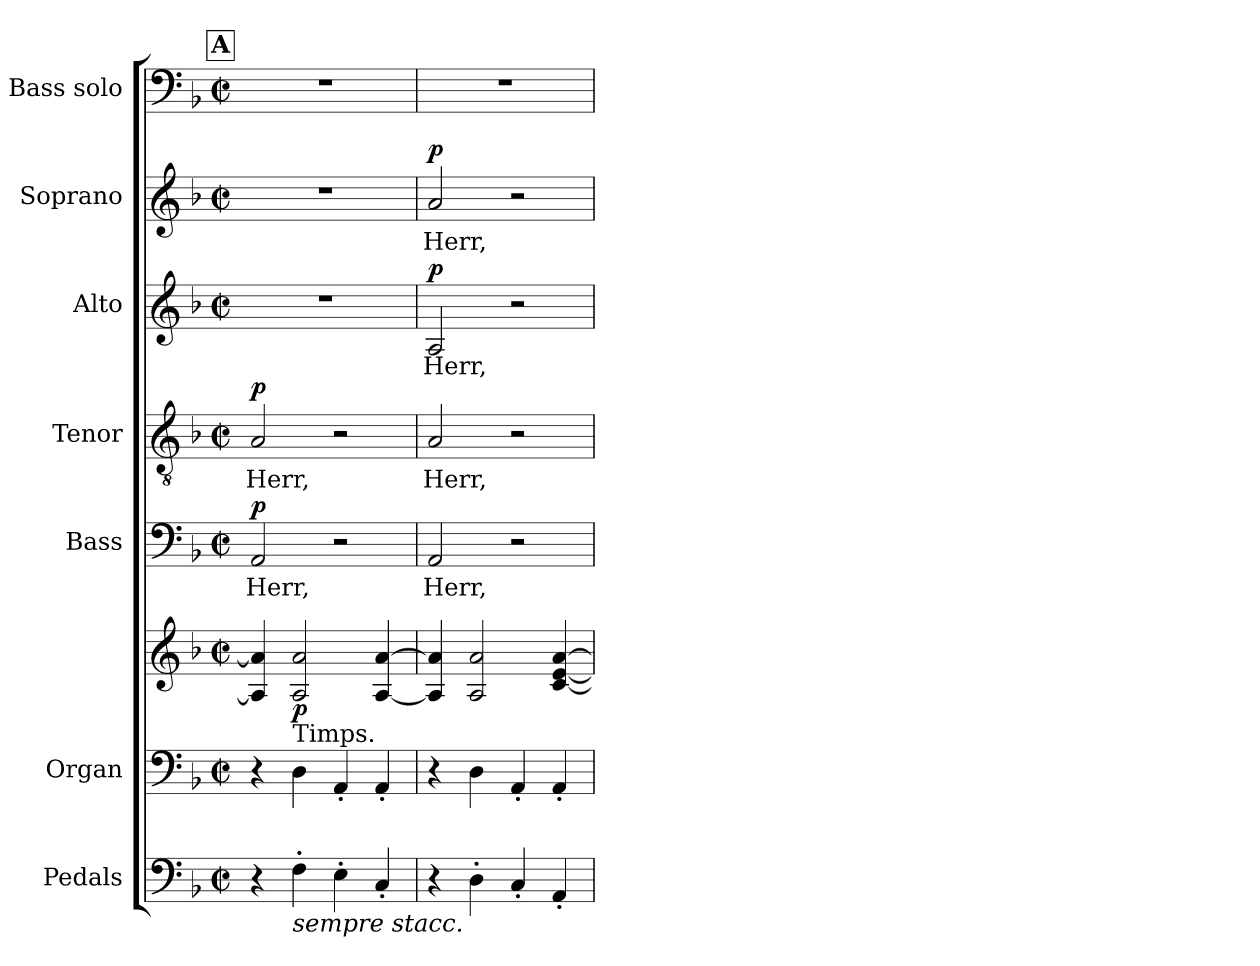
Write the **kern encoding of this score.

**kern	**kern	**kern	**dynam	**kern	**text	**dynam	**kern	**text	**dynam	**kern	**text	**dynam	**kern	**text	**dynam	**kern
*part7	*part6	*part6	*part6	*part5	*part5	*part5	*part4	*part4	*part4	*part3	*part3	*part3	*part2	*part2	*part2	*part1
*staff8	*staff7	*staff6	*staff6/7	*staff5	*staff5	*staff5	*staff4	*staff4	*staff4	*staff3	*staff3	*staff3	*staff2	*staff2	*staff2	*staff1
*I"Pedals	*I"Organ	*	*	*I"Bass	*	*	*I"Tenor	*	*	*I"Alto	*	*	*I"Soprano	*	*	*I"Bass solo
*I'Ped.	*I'Org.	*	*	*I'B.	*	*	*I'T.	*	*	*I'A.	*	*	*I'S.	*	*	*
!!LO:PB:g=z
*clefF4	*clefF4	*clefG2	*	*clefF4	*	*	*clefGv2	*	*	*clefG2	*	*	*clefG2	*	*	*clefF4
*	*	*	*	*	*	*	*ITrd7c12	*	*	*	*	*	*	*	*	*
*k[b-]	*k[b-]	*k[b-]	*	*k[b-]	*	*	*k[b-]	*	*	*k[b-]	*	*	*k[b-]	*	*	*k[b-]
*d:	*d:	*d:	*	*d:	*	*	*d:	*	*	*d:	*	*	*d:	*	*	*d:
*M2/2	*M2/2	*M2/2	*	*M2/2	*	*	*M2/2	*	*	*M2/2	*	*	*M2/2	*	*	*M2/2
*met(c|)	*met(c|)	*met(c|)	*	*met(c|)	*	*	*met(c|)	*	*	*met(c|)	*	*	*met(c|)	*	*	*met(c|)
!!LO:REH:place=s1:B:color=#000000:enc=box:fs=15.7124:t=A
=17	=17	=17	=17	=17	=17	=17	=17	=17	=17	=17	=17	=17	=17	=17	=17	=17
!	!	!	!	!	!LO:LY:b:color=#000000	!	!	!	!	!	!	!	!	!	!	!
!	!	!	!	!	!	!	!	!LO:LY:b:color=#000000	!	!	!	!	!	!	!	!
4r	4r	4Ai/] 4ai]	.	2AAi/	Herr,	p	2AAi/	Herr,	p	1r	.	.	1r	.	.	1r
!	!LO:TX:a:t=Timps.	!	!	!	!	!	!	!	!	!	!	!	!	!	!	!
!LO:TX:b:i:t=sempre stacc.	!	!	!	!	!	!	!	!	!	!	!	!	!	!	!	!
4F'i\	4Di\	2Ai/ 2ai	p	.	.	.	.	.	.	.	.	.	.	.	.	.
4E'i\	4AA'i/	.	.	2r	.	.	2r	.	.	.	.	.	.	.	.	.
4C'i/	4AA'i/	[4Ai/ [4ai	.	.	.	.	.	.	.	.	.	.	.	.	.	.
=18	=18	=18	=18	=18	=18	=18	=18	=18	=18	=18	=18	=18	=18	=18	=18	=18
!	!	!	!	!	!LO:LY:b:color=#000000	!	!	!	!	!	!	!	!	!	!	!
!	!	!	!	!	!	!	!	!LO:LY:b:color=#000000	!	!	!	!	!	!	!	!
!	!	!	!	!	!	!	!	!	!	!	!LO:LY:b:color=#000000	!	!	!	!	!
!	!	!	!	!	!	!	!	!	!	!	!	!	!	!LO:LY:b:color=#000000	!	!
4r	4r	4Ai/] 4ai]	.	2AAi/	Herr,	.	2AAi/	Herr,	.	2Ai/	Herr,	p	2ai/	Herr,	p	1r
4D'i\	4Di\	2Ai/ 2ai	.	.	.	.	.	.	.	.	.	.	.	.	.	.
4C'i/	4AA'i/	.	.	2r	.	.	2r	.	.	2r	.	.	2r	.	.	.
4AA'i/	4AA'i/	[4ci/ [4ei [4ai	.	.	.	.	.	.	.	.	.	.	.	.	.	.
=	=	=	=	=	=	=	=	=	=	=	=	=	=	=	=	=
*-	*-	*-	*-	*-	*-	*-	*-	*-	*-	*-	*-	*-	*-	*-	*-	*-
